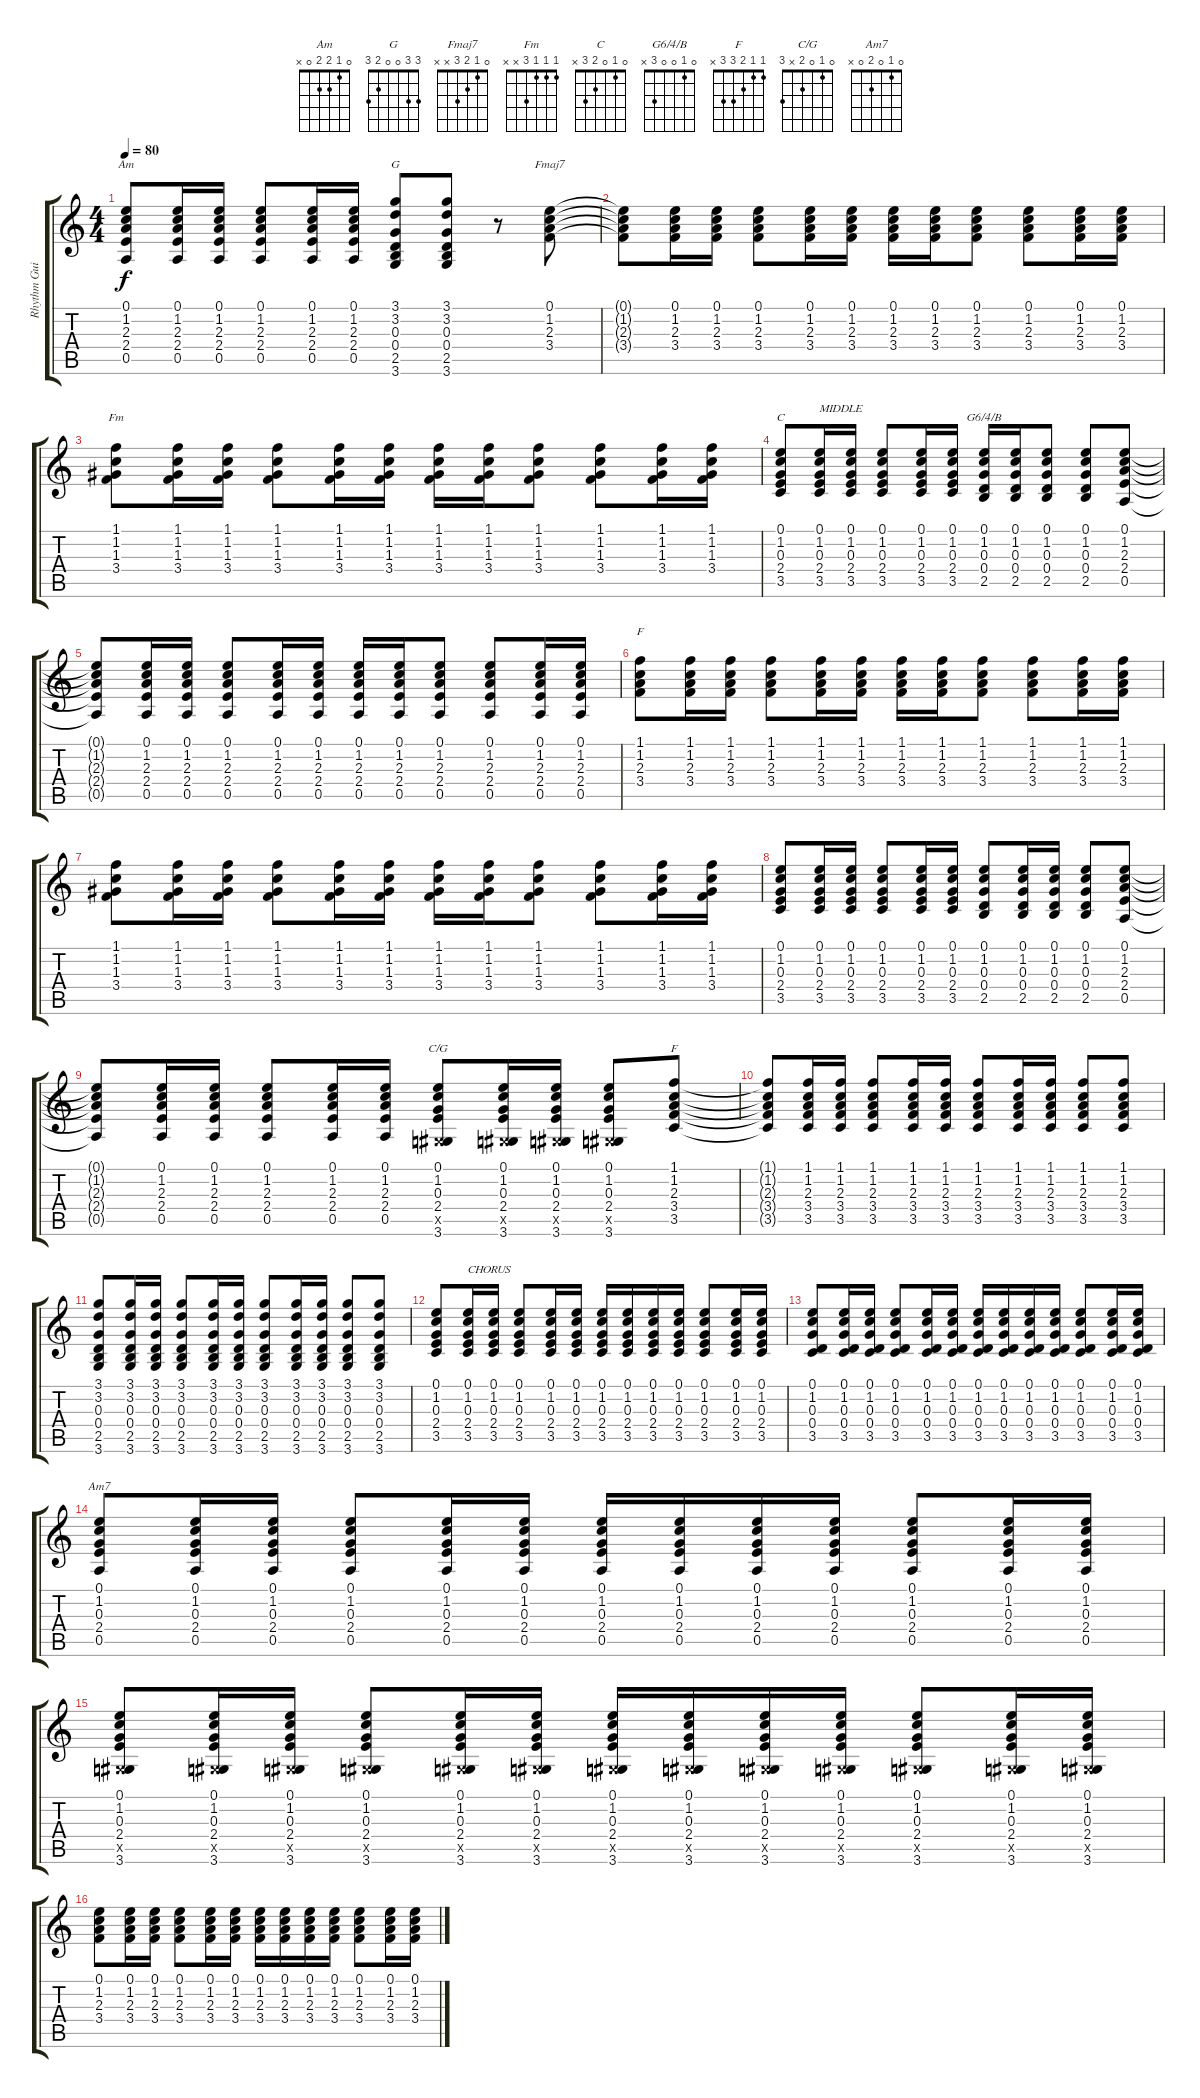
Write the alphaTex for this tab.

\track ("Rhythm Guitar" "Rhythm Gui") {instrument acousticguitarsteel}
\staff {score tabs}
\tuning (E4 B3 G3 D3 A2 E2) {hide}
\chord ("Am" 0 1 2 2 0 x)
\chord ("G" 3 3 0 0 2 3)
\chord ("Fmaj7" 0 1 2 3 x x)
\chord ("Fm" 1 1 1 3 x x)
\chord ("C" 0 1 0 2 3 x)
\chord ("G6/4/B" 0 1 0 0 3 x)
\chord ("F" 1 1 2 3 x x)
\chord ("C/G" 0 1 0 2 x 3)
\chord ("F" 1 1 2 3 3 x)
\chord ("Am7" 0 1 0 2 0 x)
\ts (4 4)
\tempo 80
\clef g2
\ks c
(0.1 1.2 2.3 2.4 0.5).8{ch "Am" dy f} (0.1 1.2 2.3 2.4 0.5).16 (0.1 1.2 2.3 2.4 0.5).16 (0.1 1.2 2.3 2.4 0.5).8 (0.1 1.2 2.3 2.4 0.5).16 (0.1 1.2 2.3 2.4 0.5).16 (3.1 3.2 0.3 0.4 2.5 3.6).8{ch "G"} (3.1 3.2 0.3 0.4 2.5 3.6).8 r.8 (0.1 1.2 2.3 3.4).8{ch "Fmaj7"} |
(0.1{t} 1.2{t} 2.3{t} 3.4{t}).8 (0.1 1.2 2.3 3.4).16 (0.1 1.2 2.3 3.4).16 (0.1 1.2 2.3 3.4).8 (0.1 1.2 2.3 3.4).16 (0.1 1.2 2.3 3.4).16 (0.1 1.2 2.3 3.4).16 (0.1 1.2 2.3 3.4).16 (0.1 1.2 2.3 3.4).8 (0.1 1.2 2.3 3.4).8 (0.1 1.2 2.3 3.4).16 (0.1 1.2 2.3 3.4).16 |
(1.1 1.2 1.3 3.4).8{ch "Fm"} (1.1 1.2 1.3 3.4).16 (1.1 1.2 1.3 3.4).16 (1.1 1.2 1.3 3.4).8 (1.1 1.2 1.3 3.4).16 (1.1 1.2 1.3 3.4).16 (1.1 1.2 1.3 3.4).16 (1.1 1.2 1.3 3.4).16 (1.1 1.2 1.3 3.4).8 (1.1 1.2 1.3 3.4).8 (1.1 1.2 1.3 3.4).16 (1.1 1.2 1.3 3.4).16 |
(0.1 1.2 0.3 2.4 3.5).8{ch "C"} (0.1 1.2 0.3 2.4 3.5).16{txt "MIDDLE"} (0.1 1.2 0.3 2.4 3.5).16 (0.1 1.2 0.3 2.4 3.5).8 (0.1 1.2 0.3 2.4 3.5).16 (0.1 1.2 0.3 2.4 3.5).16 (0.1 1.2 0.3 0.4 2.5).16{ch "G6/4/B"} (0.1 1.2 0.3 0.4 2.5).16 (0.1 1.2 0.3 0.4 2.5).8 (0.1 1.2 0.3 0.4 2.5).8 (0.1 1.2 2.3 2.4 0.5).8 |
(0.1{t} 1.2{t} 2.3{t} 2.4{t} 0.5{t}).8 (0.1 1.2 2.3 2.4 0.5).16 (0.1 1.2 2.3 2.4 0.5).16 (0.1 1.2 2.3 2.4 0.5).8 (0.1 1.2 2.3 2.4 0.5).16 (0.1 1.2 2.3 2.4 0.5).16 (0.1 1.2 2.3 2.4 0.5).16 (0.1 1.2 2.3 2.4 0.5).16 (0.1 1.2 2.3 2.4 0.5).8 (0.1 1.2 2.3 2.4 0.5).8 (0.1 1.2 2.3 2.4 0.5).16 (0.1 1.2 2.3 2.4 0.5).16 |
(1.1 1.2 2.3 3.4).8{ch "F"} (1.1 1.2 2.3 3.4).16 (1.1 1.2 2.3 3.4).16 (1.1 1.2 2.3 3.4).8 (1.1 1.2 2.3 3.4).16 (1.1 1.2 2.3 3.4).16 (1.1 1.2 2.3 3.4).16 (1.1 1.2 2.3 3.4).16 (1.1 1.2 2.3 3.4).8 (1.1 1.2 2.3 3.4).8 (1.1 1.2 2.3 3.4).16 (1.1 1.2 2.3 3.4).16 |
(1.1 1.2 1.3 3.4).8 (1.1 1.2 1.3 3.4).16 (1.1 1.2 1.3 3.4).16 (1.1 1.2 1.3 3.4).8 (1.1 1.2 1.3 3.4).16 (1.1 1.2 1.3 3.4).16 (1.1 1.2 1.3 3.4).16 (1.1 1.2 1.3 3.4).16 (1.1 1.2 1.3 3.4).8 (1.1 1.2 1.3 3.4).8 (1.1 1.2 1.3 3.4).16 (1.1 1.2 1.3 3.4).16 |
(0.1 1.2 0.3 2.4 3.5).8 (0.1 1.2 0.3 2.4 3.5).16 (0.1 1.2 0.3 2.4 3.5).16 (0.1 1.2 0.3 2.4 3.5).8 (0.1 1.2 0.3 2.4 3.5).16 (0.1 1.2 0.3 2.4 3.5).16 (0.1 1.2 0.3 0.4 2.5).8 (0.1 1.2 0.3 0.4 2.5).16 (0.1 1.2 0.3 0.4 2.5).16 (0.1 1.2 0.3 0.4 2.5).8 (0.1 1.2 2.3 2.4 0.5).8 |
(0.1{t} 1.2{t} 2.3{t} 2.4{t} 0.5{t}).8 (0.1 1.2 2.3 2.4 0.5).16 (0.1 1.2 2.3 2.4 0.5).16 (0.1 1.2 2.3 2.4 0.5).8 (0.1 1.2 2.3 2.4 0.5).16 (0.1 1.2 2.3 2.4 0.5).16 (0.1 1.2 0.3 2.4 -1.5{x} 3.6).8{ch "C/G"} (0.1 1.2 0.3 2.4 -1.5{x} 3.6).16 (0.1 1.2 0.3 2.4 -1.5{x} 3.6).16 (0.1 1.2 0.3 2.4 -1.5{x} 3.6).8 (1.1 1.2 2.3 3.4 3.5).8{ch "F"} |
(1.1{t} 1.2{t} 2.3{t} 3.4{t} 3.5{t}).8 (1.1 1.2 2.3 3.4 3.5).16 (1.1 1.2 2.3 3.4 3.5).16 (1.1 1.2 2.3 3.4 3.5).8 (1.1 1.2 2.3 3.4 3.5).16 (1.1 1.2 2.3 3.4 3.5).16 (1.1 1.2 2.3 3.4 3.5).8 (1.1 1.2 2.3 3.4 3.5).16 (1.1 1.2 2.3 3.4 3.5).16 (1.1 1.2 2.3 3.4 3.5).8 (1.1 1.2 2.3 3.4 3.5).8 |
(3.1 3.2 0.3 0.4 2.5 3.6).8 (3.1 3.2 0.3 0.4 2.5 3.6).16 (3.1 3.2 0.3 0.4 2.5 3.6).16 (3.1 3.2 0.3 0.4 2.5 3.6).8 (3.1 3.2 0.3 0.4 2.5 3.6).16 (3.1 3.2 0.3 0.4 2.5 3.6).16 (3.1 3.2 0.3 0.4 2.5 3.6).8 (3.1 3.2 0.3 0.4 2.5 3.6).16 (3.1 3.2 0.3 0.4 2.5 3.6).16 (3.1 3.2 0.3 0.4 2.5 3.6).8 (3.1 3.2 0.3 0.4 2.5 3.6).8 |
(0.1 1.2 0.3 2.4 3.5).8 (0.1 1.2 0.3 2.4 3.5).16{txt "CHORUS"} (0.1 1.2 0.3 2.4 3.5).16 (0.1 1.2 0.3 2.4 3.5).8 (0.1 1.2 0.3 2.4 3.5).16 (0.1 1.2 0.3 2.4 3.5).16 (0.1 1.2 0.3 2.4 3.5).16 (0.1 1.2 0.3 2.4 3.5).16 (0.1 1.2 0.3 2.4 3.5).16 (0.1 1.2 0.3 2.4 3.5).16 (0.1 1.2 0.3 2.4 3.5).8 (0.1 1.2 0.3 2.4 3.5).16 (0.1 1.2 0.3 2.4 3.5).16 |
(0.1 1.2 0.3 0.4 3.5).8 (0.1 1.2 0.3 0.4 3.5).16 (0.1 1.2 0.3 0.4 3.5).16 (0.1 1.2 0.3 0.4 3.5).8 (0.1 1.2 0.3 0.4 3.5).16 (0.1 1.2 0.3 0.4 3.5).16 (0.1 1.2 0.3 0.4 3.5).16 (0.1 1.2 0.3 0.4 3.5).16 (0.1 1.2 0.3 0.4 3.5).16 (0.1 1.2 0.3 0.4 3.5).16 (0.1 1.2 0.3 0.4 3.5).8 (0.1 1.2 0.3 0.4 3.5).16 (0.1 1.2 0.3 0.4 3.5).16 |
(0.1 1.2 0.3 2.4 0.5).8{ch "Am7"} (0.1 1.2 0.3 2.4 0.5).16 (0.1 1.2 0.3 2.4 0.5).16 (0.1 1.2 0.3 2.4 0.5).8 (0.1 1.2 0.3 2.4 0.5).16 (0.1 1.2 0.3 2.4 0.5).16 (0.1 1.2 0.3 2.4 0.5).16 (0.1 1.2 0.3 2.4 0.5).16 (0.1 1.2 0.3 2.4 0.5).16 (0.1 1.2 0.3 2.4 0.5).16 (0.1 1.2 0.3 2.4 0.5).8 (0.1 1.2 0.3 2.4 0.5).16 (0.1 1.2 0.3 2.4 0.5).16 |
(0.1 1.2 0.3 2.4 -1.5{x} 3.6).8 (0.1 1.2 0.3 2.4 -1.5{x} 3.6).16 (0.1 1.2 0.3 2.4 -1.5{x} 3.6).16 (0.1 1.2 0.3 2.4 -1.5{x} 3.6).8 (0.1 1.2 0.3 2.4 -1.5{x} 3.6).16 (0.1 1.2 0.3 2.4 -1.5{x} 3.6).16 (0.1 1.2 0.3 2.4 -1.5{x} 3.6).16 (0.1 1.2 0.3 2.4 -1.5{x} 3.6).16 (0.1 1.2 0.3 2.4 -1.5{x} 3.6).16 (0.1 1.2 0.3 2.4 -1.5{x} 3.6).16 (0.1 1.2 0.3 2.4 -1.5{x} 3.6).8 (0.1 1.2 0.3 2.4 -1.5{x} 3.6).16 (0.1 1.2 0.3 2.4 -1.5{x} 3.6).16 |
(0.1 1.2 2.3 3.4).8 (0.1 1.2 2.3 3.4).16 (0.1 1.2 2.3 3.4).16 (0.1 1.2 2.3 3.4).8 (0.1 1.2 2.3 3.4).16 (0.1 1.2 2.3 3.4).16 (0.1 1.2 2.3 3.4).16 (0.1 1.2 2.3 3.4).16 (0.1 1.2 2.3 3.4).16 (0.1 1.2 2.3 3.4).16 (0.1 1.2 2.3 3.4).8 (0.1 1.2 2.3 3.4).16 (0.1 1.2 2.3 3.4).16
